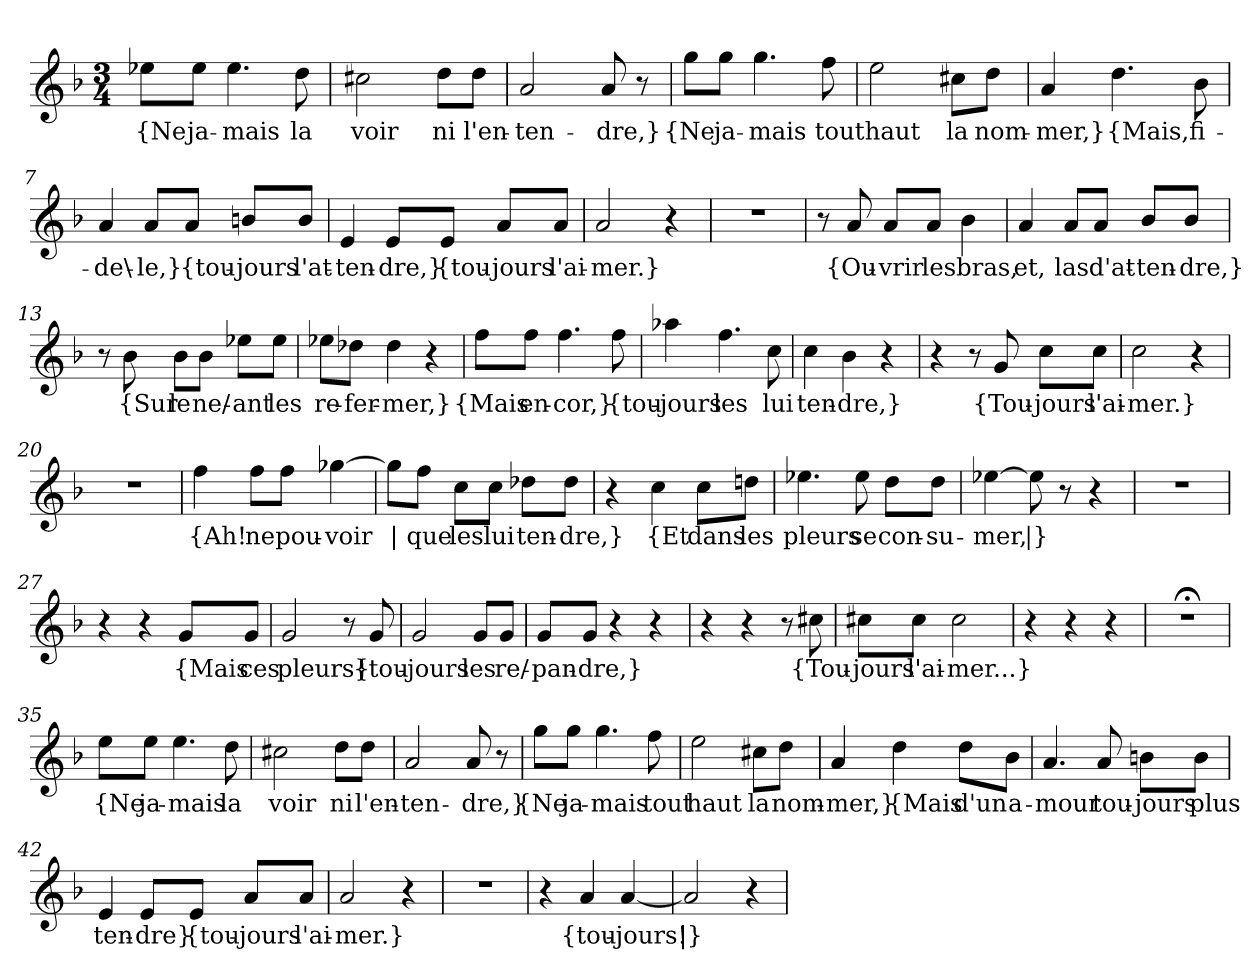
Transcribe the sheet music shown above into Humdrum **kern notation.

**kern	**text
*part1	*part1
*staff1	*staff1
*clefG2	*
*k[b-]	*
*M3/4	*
=1	=1
!	!LO:LY:b
8ee-X\L	{Ne
!	!LO:LY:b
8ee-\J	ja-
!	!LO:LY:b
4.ee-\	-mais
!	!LO:LY:b
8dd\	la
=2	=2
!	!LO:LY:b
2cc#X\	voir
!	!LO:LY:b
8dd\L	ni
!	!LO:LY:b
8dd\J	l'en-
=3	=3
!	!LO:LY:b
2a/	-ten-
!	!LO:LY:b
8a/	-dre,}
8r	.
=4	=4
!	!LO:LY:b
8gg\L	{Ne
!	!LO:LY:b
8gg\J	ja-
!	!LO:LY:b
4.gg\	-mais
!	!LO:LY:b
8ff\	tout
=5	=5
!	!LO:LY:b
2ee\	haut
!	!LO:LY:b
8cc#X\L	la
!	!LO:LY:b
8dd\J	nom-
=6	=6
!	!LO:LY:b
4a/	-mer,}
!	!LO:LY:b
4.dd\	{Mais,
!	!LO:LY:b
8b-\	fi-
!!LO:LB:g=z
=7	=7
!	!LO:LY:b
4a/	-de\-
!	!LO:LY:b
8a/L	-le,}
!	!LO:LY:b
8a/J	{tou-
!	!LO:LY:b
8bn/L	-jours
!	!LO:LY:b
8b/J	l'at-
=8	=8
!	!LO:LY:b
4e/	-ten-
!	!LO:LY:b
8e/L	-dre,}
!	!LO:LY:b
8e/J	{tou-
!	!LO:LY:b
8a/L	-jours
!	!LO:LY:b
8a/J	l'ai-
=9	=9
!	!LO:LY:b
2a/	-mer.}
4r	.
=10	=10
2.r	.
=11	=11
8r	.
!	!LO:LY:b
8a/	{Ou-
!	!LO:LY:b
8a/L	-vrir
!	!LO:LY:b
8a/J	les
!	!LO:LY:b
4b-\	bras,
!!LO:LB:g=z
=12	=12
!	!LO:LY:b
4a/	et,
!	!LO:LY:b
8a/L	las
!	!LO:LY:b
8a/J	d'at-
!	!LO:LY:b
8b-/L	-ten-
!	!LO:LY:b
8b-/J	-dre,}
=13	=13
8r	.
!	!LO:LY:b
8b-\	{Sur
!	!LO:LY:b
8b-\L	le
!	!LO:LY:b
8b-\J	ne/-
!	!LO:LY:b
8ee-X\L	-ant
!	!LO:LY:b
8ee-\J	les
=14	=14
!	!LO:LY:b
8ee-X\L	re-
!	!LO:LY:b
8dd-X\J	-fer-
!	!LO:LY:b
4dd-\	-mer,}
4r	.
=15	=15
!	!LO:LY:b
8ff\L	{Mais
!	!LO:LY:b
8ff\J	en-
!	!LO:LY:b
4.ff\	-cor,}
!	!LO:LY:b
8ff\	{tou-
=16	=16
!	!LO:LY:b
4aa-X\	-jours
!	!LO:LY:b
4.ff\	les
!	!LO:LY:b
8cc\	lui
!!LO:LB:g=z
=17	=17
!	!LO:LY:b
4cc\	ten-
!	!LO:LY:b
4b-\	-dre,}
4r	.
=18	=18
4r	.
8r	.
!	!LO:LY:b
8g/	{Tou-
!	!LO:LY:b
8cc\L	-jours
!	!LO:LY:b
8cc\J	l'ai-
=19	=19
!	!LO:LY:b
2cc\	-mer.}
4r	.
=20	=20
2.r	.
=21	=21
!	!LO:LY:b
4ff\	{Ah!
!	!LO:LY:b
8ff\L	ne
!	!LO:LY:b
8ff\J	pou-
!	!LO:LY:b
[4gg-X\	-voir
=22	=22
!	!LO:LY:b
8gg-\L]	|
!	!LO:LY:b
8ff\J	que
!	!LO:LY:b
8cc\L	les
!	!LO:LY:b
8cc\J	lui
!	!LO:LY:b
8dd-X\L	ten-
!	!LO:LY:b
8dd-\J	-dre,}
=23	=23
4r	.
!	!LO:LY:b
4cc\	{Et
!	!LO:LY:b
8cc\L	dans
!	!LO:LY:b
8ddn\J	les
!!LO:LB:g=z
=24	=24
!	!LO:LY:b
4.ee-X\	pleurs
!	!LO:LY:b
8ee-\	se
!	!LO:LY:b
8dd\L	con-
!	!LO:LY:b
8dd\J	-su-
=25	=25
!	!LO:LY:b
[4ee-X\	-mer,
!	!LO:LY:b
8ee-\]	|}
8r	.
4r	.
=26	=26
2.r	.
=27	=27
4r	.
4r	.
!	!LO:LY:b
8g/L	{Mais
!	!LO:LY:b
8g/J	ces
=28	=28
!	!LO:LY:b
2g/	pleurs}
8r	.
!	!LO:LY:b
8g/	{tou-
=29	=29
!	!LO:LY:b
2g/	-jours
!	!LO:LY:b
8g/L	les
!	!LO:LY:b
8g/J	re/-
=30	=30
!	!LO:LY:b
8g/L	-pan-
!	!LO:LY:b
8g/J	-dre,}
4r	.
4r	.
!!LO:LB:g=z
=31	=31
4r	.
4r	.
8r	.
!	!LO:LY:b
8cc#X\	{Tou-
=32	=32
!	!LO:LY:b
8cc#X\L	-jours
!	!LO:LY:b
8cc#\J	l'ai-
!	!LO:LY:b
2cc#\	-mer...}
=33	=33
4r	.
4r	.
4r	.
=34	=34
2.r;<	.
=35	=35
!	!LO:LY:b
8ee\L	{Ne
!	!LO:LY:b
8ee\J	ja-
!	!LO:LY:b
4.ee\	-mais
!	!LO:LY:b
8dd\	la
=36	=36
!	!LO:LY:b
2cc#X\	voir
!	!LO:LY:b
8dd\L	ni
!	!LO:LY:b
8dd\J	l'en-
=37	=37
!	!LO:LY:b
2a/	-ten-
!	!LO:LY:b
8a/	-dre,}
8r	.
!!LO:LB:g=z
=38	=38
!	!LO:LY:b
8gg\L	{Ne
!	!LO:LY:b
8gg\J	ja-
!	!LO:LY:b
4.gg\	-mais
!	!LO:LY:b
8ff\	tout
=39	=39
!	!LO:LY:b
2ee\	haut
!	!LO:LY:b
8cc#X\L	la
!	!LO:LY:b
8dd\J	nom-
=40	=40
!	!LO:LY:b
4a/	-mer,}
!	!LO:LY:b
4dd\	{Mais
!	!LO:LY:b
8dd\L	d'un
!	!LO:LY:b
8b-\J	a-
=41	=41
!	!LO:LY:b
4.a/	-mour
!	!LO:LY:b
8a/	tou-
!	!LO:LY:b
8bn\L	-jours
!	!LO:LY:b
8b\J	plus
!!LO:LB:g=z
=42	=42
!	!LO:LY:b
4e/	ten-
!	!LO:LY:b
8e/L	-dre}
!	!LO:LY:b
8e/J	{tou-
!	!LO:LY:b
8a/L	-jours
!	!LO:LY:b
8a/J	l'ai-
=43	=43
!	!LO:LY:b
2a/	-mer.}
4r	.
=44	=44
2.r	.
=45	=45
4r	.
!	!LO:LY:b
4a/	{tou-
!	!LO:LY:b
[4a/	-jours!
=46	=46
!	!LO:LY:b
2a/]	|}
4r	.
=	=
*-	*-
